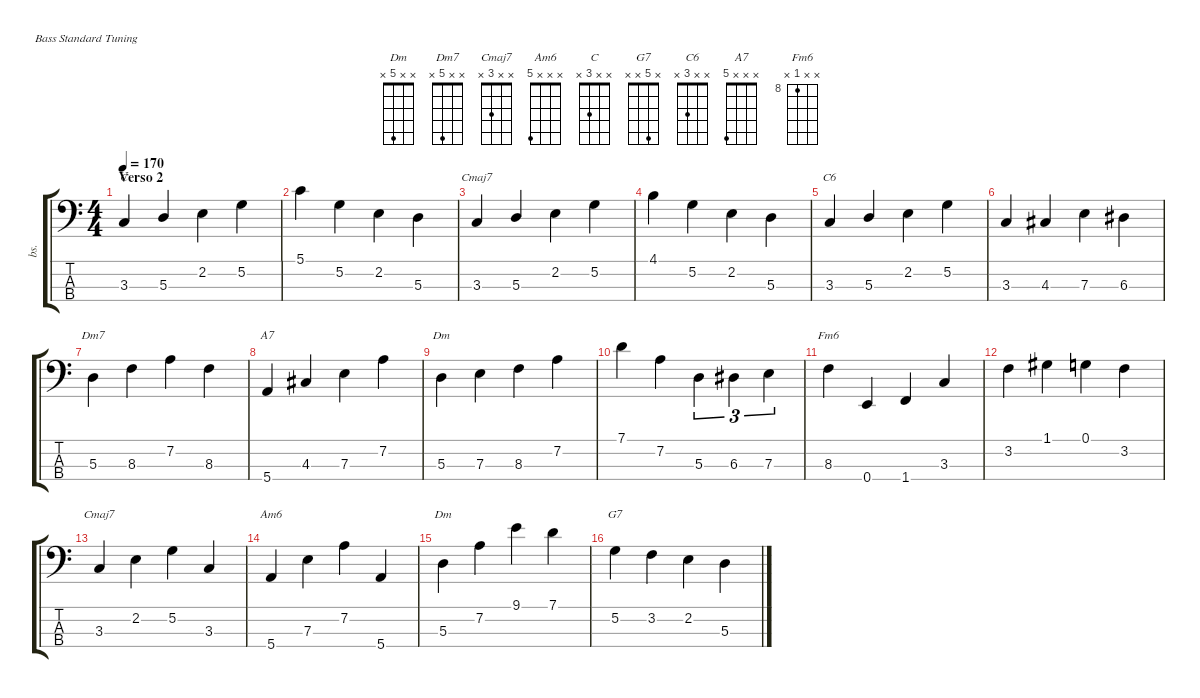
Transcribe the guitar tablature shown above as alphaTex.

\defaultSystemsLayout 4
\hideDynamics
\useSystemSignSeparator
\otherSystemsTrackNameOrientation horizontal
\extendBarLines
\track ("Bass" "bs.") {instrument electricbassfinger}
\staff {score tabs}
\tuning (G2 D2 A1 E1)
\chord ("Dm" x x 5 x) {showfingering false}
\chord ("Dm7" x x 5 x) {showfingering false}
\chord ("Cmaj7" x x 3 x) {showfingering false}
\chord ("Am6" x x x 5) {showfingering false}
\chord ("C" x x 3 x) {showfingering false}
\chord ("G7" x 5 x x) {showfingering false}
\chord ("C6" x x 3 x) {showfingering false}
\chord ("A7" x x x 5) {showfingering false}
\chord ("Fm6" x x 8 x) {firstfret 8 showfingering false}
\ts (4 4)
\section ("" "Verso 2")
\tempo 170
\clef f4
\ks c
3.3.4{ch "C" dy f beam Up} 5.3.4{beam Up} 2.2.4{beam Down} 5.2.4{beam Down} |
5.1.4{beam Down} 5.2.4{beam Down} 2.2.4{beam Down} 5.3.4{beam Down} |
3.3.4{ch "Cmaj7" beam Up} 5.3.4{beam Up} 2.2.4{beam Down} 5.2.4{beam Down} |
4.1.4{beam Down} 5.2.4{beam Down} 2.2.4{beam Down} 5.3.4{beam Down} |
3.3.4{ch "C6" beam Up} 5.3.4{beam Up} 2.2.4{beam Down} 5.2.4{beam Down} |
3.3.4{beam Up} 4.3{acc #}.4{beam Up} 7.3.4{beam Down} 6.3{acc #}.4{beam Down} |
5.3.4{ch "Dm7" beam Down} 8.3.4{beam Down} 7.2.4{beam Down} 8.3.4{beam Down} |
5.4.4{ch "A7" beam Up} 4.3{acc #}.4{beam Up} 7.3.4{beam Down} 7.2.4{beam Down} |
5.3.4{ch "Dm" beam Down} 7.3.4{beam Down} 8.3.4{beam Down} 7.2.4{beam Down} |
7.1.4{beam Down} 7.2.4{beam Down} 5.3.4{tu (3 2) beam Down} 6.3{acc #}.4{tu (3 2) beam Down} 7.3.4{tu (3 2) beam Down} |
8.3.4{ch "Fm6" beam Down} 0.4.4{beam Up} 1.4.4{beam Up} 3.3.4{beam Up} |
3.2.4{beam Down} 1.1{acc #}.4{beam Down} 0.1.4{beam Down} 3.2.4{beam Down} |
3.3.4{ch "Cmaj7" beam Up} 2.2.4{beam Down} 5.2.4{beam Down} 3.3.4{beam Up} |
5.4.4{ch "Am6" beam Up} 7.3.4{beam Down} 7.2.4{beam Down} 5.4.4{beam Up} |
5.3.4{ch "Dm" beam Down} 7.2.4{beam Down} 9.1.4{beam Down} 7.1.4{beam Down} |
5.2.4{ch "G7" beam Down} 3.2.4{beam Down} 2.2.4{beam Down} 5.3.4{beam Down}
